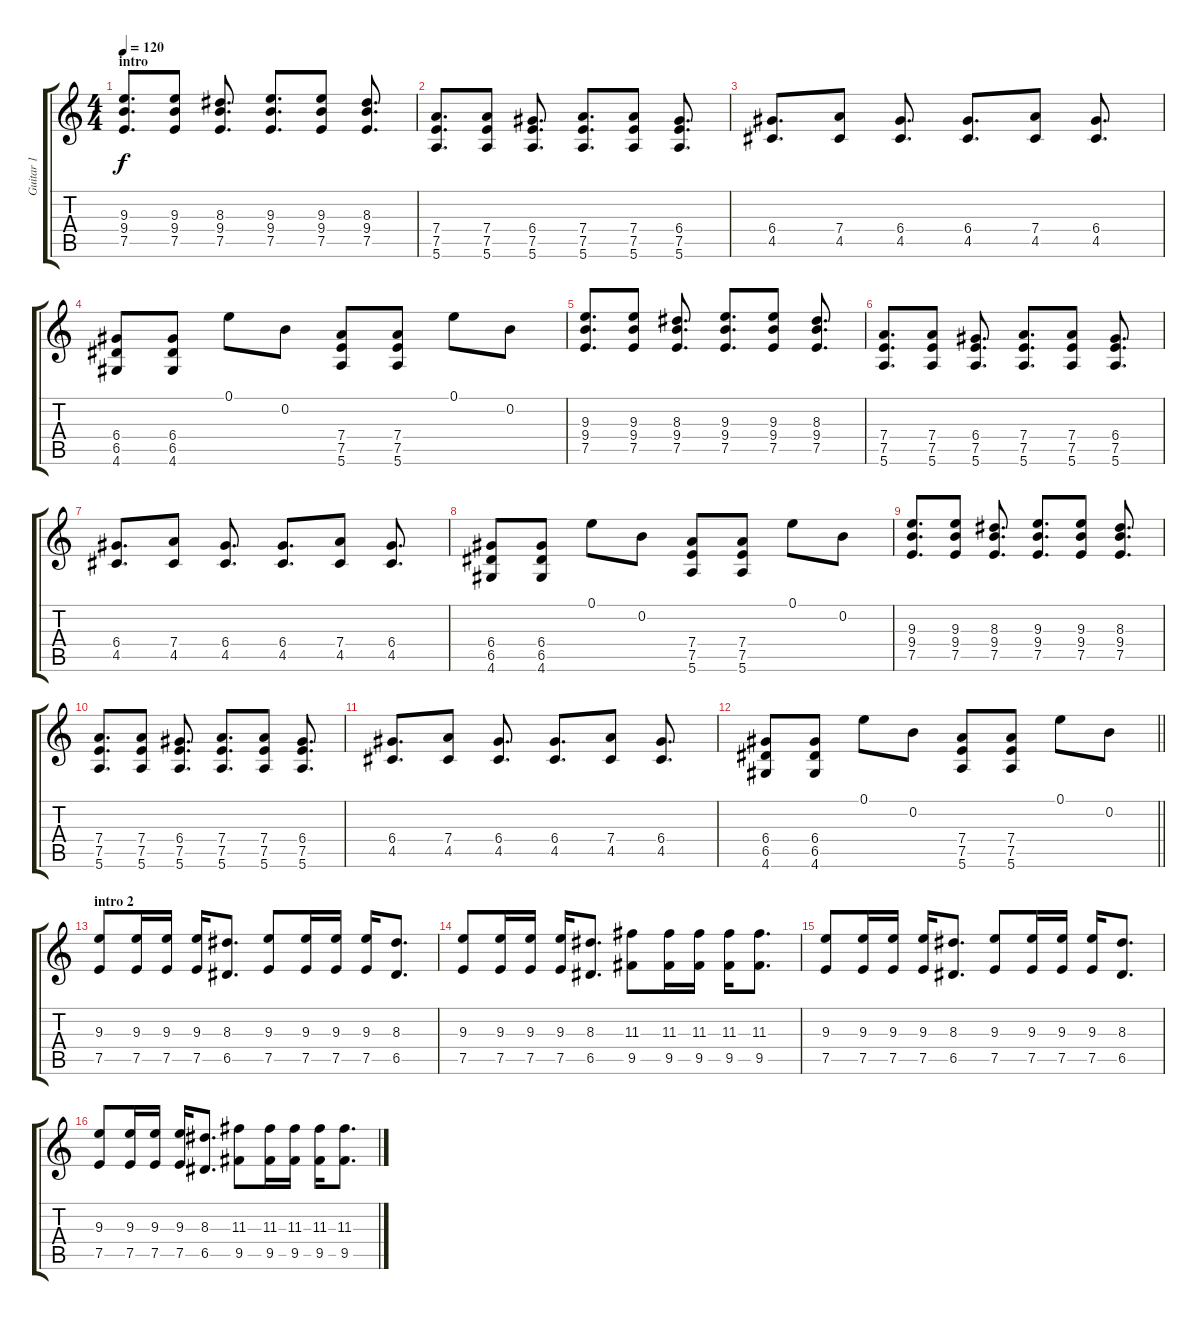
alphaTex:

\track ("Guitar 1" "Guitar 1") {instrument distortionguitar}
\staff {score tabs}
\tuning (E4 B3 G3 D3 A2 E2) {hide}
\ts (4 4)
\section ("" "intro")
\tempo 120
\clef g2
\ks c
(9.3 9.4 7.5).8{d dy f instrument distortionguitar} (9.3 9.4 7.5).8 (8.3 9.4 7.5).8{d} (9.3 9.4 7.5).8{d} (9.3 9.4 7.5).8 (8.3 9.4 7.5).8{d} |
(7.4 7.5 5.6).8{d} (7.4 7.5 5.6).8 (6.4 7.5 5.6).8{d} (7.4 7.5 5.6).8{d} (7.4 7.5 5.6).8 (6.4 7.5 5.6).8{d} |
(6.4 4.5).8{d} (7.4 4.5).8 (6.4 4.5).8{d} (6.4 4.5).8{d} (7.4 4.5).8 (6.4 4.5).8{d} |
(6.4 6.5 4.6).8 (6.4 6.5 4.6).8 0.1.8 0.2.8 (7.4 7.5 5.6).8 (7.4 7.5 5.6).8 0.1.8 0.2.8 |
(9.3 9.4 7.5).8{d} (9.3 9.4 7.5).8 (8.3 9.4 7.5).8{d} (9.3 9.4 7.5).8{d} (9.3 9.4 7.5).8 (8.3 9.4 7.5).8{d} |
(7.4 7.5 5.6).8{d} (7.4 7.5 5.6).8 (6.4 7.5 5.6).8{d} (7.4 7.5 5.6).8{d} (7.4 7.5 5.6).8 (6.4 7.5 5.6).8{d} |
(6.4 4.5).8{d} (7.4 4.5).8 (6.4 4.5).8{d} (6.4 4.5).8{d} (7.4 4.5).8 (6.4 4.5).8{d} |
(6.4 6.5 4.6).8 (6.4 6.5 4.6).8 0.1.8 0.2.8 (7.4 7.5 5.6).8 (7.4 7.5 5.6).8 0.1.8 0.2.8 |
(9.3 9.4 7.5).8{d} (9.3 9.4 7.5).8 (8.3 9.4 7.5).8{d} (9.3 9.4 7.5).8{d} (9.3 9.4 7.5).8 (8.3 9.4 7.5).8{d} |
(7.4 7.5 5.6).8{d} (7.4 7.5 5.6).8 (6.4 7.5 5.6).8{d} (7.4 7.5 5.6).8{d} (7.4 7.5 5.6).8 (6.4 7.5 5.6).8{d} |
(6.4 4.5).8{d} (7.4 4.5).8 (6.4 4.5).8{d} (6.4 4.5).8{d} (7.4 4.5).8 (6.4 4.5).8{d} |
\barLineRight lightlight
(6.4 6.5 4.6).8 (6.4 6.5 4.6).8 0.1.8 0.2.8 (7.4 7.5 5.6).8 (7.4 7.5 5.6).8 0.1.8 0.2.8 |
\section ("" "intro 2")
(9.3 7.5).8 (9.3 7.5).16 (9.3 7.5).16 (9.3 7.5).16 (8.3 6.5).8{d} (9.3 7.5).8 (9.3 7.5).16 (9.3 7.5).16 (9.3 7.5).16 (8.3 6.5).8{d} |
(9.3 7.5).8 (9.3 7.5).16 (9.3 7.5).16 (9.3 7.5).16 (8.3 6.5).8{d} (11.3 9.5).8 (11.3 9.5).16 (11.3 9.5).16 (11.3 9.5).16 (11.3 9.5).8{d} |
(9.3 7.5).8 (9.3 7.5).16 (9.3 7.5).16 (9.3 7.5).16 (8.3 6.5).8{d} (9.3 7.5).8 (9.3 7.5).16 (9.3 7.5).16 (9.3 7.5).16 (8.3 6.5).8{d} |
(9.3 7.5).8 (9.3 7.5).16 (9.3 7.5).16 (9.3 7.5).16 (8.3 6.5).8{d} (11.3 9.5).8 (11.3 9.5).16 (11.3 9.5).16 (11.3 9.5).16 (11.3 9.5).8{d}
